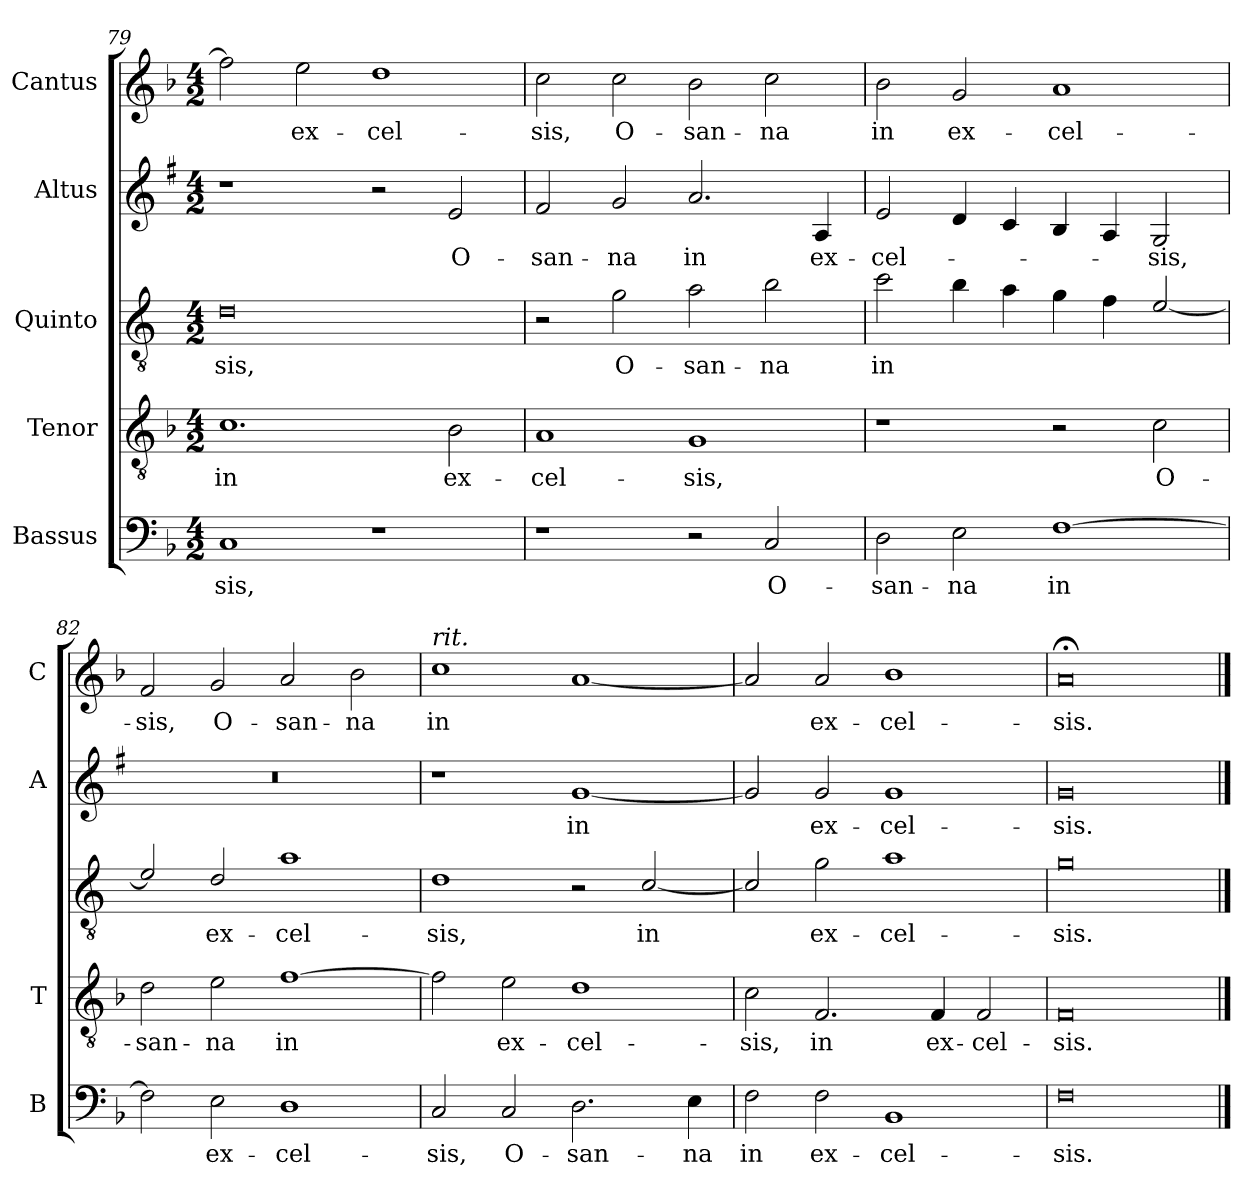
**kern	**text	**kern	**text	**kern	**text	**kern	**text	**kern	**text
*part5	*part5	*part4	*part4	*part3	*part3	*part2	*part2	*part1	*part1
*staff5	*staff5	*staff4	*staff4	*staff3	*staff3	*staff2	*staff2	*staff1	*staff1
*I"Bassus	*	*I"Tenor	*	*I"Quinto	*	*I"Altus	*	*I"Cantus	*
*I'B	*	*I'T	*	*	*	*I'A	*	*I'C	*
!!LO:LB:g=z
*clefF4	*	*clefGv2	*	*clefGv2	*	*clefG2	*	*clefG2	*
*	*	*	*	*ITrd4c7	*	*ITrd1c2	*	*	*
*k[b-]	*	*k[b-]	*	*k[b-]	*	*k[b-]	*	*k[b-]	*
*F:	*	*F:	*	*F:	*	*F:	*	*F:	*
*M4/2	*	*M4/2	*	*M4/2	*	*M4/2	*	*M4/2	*
=79	=79	=79	=79	=79	=79	=79	=79	=79	=79
!	!LO:LY:b	!	!LO:LY:b	!	!LO:LY:b	!	!	!	!
1C	-sis,	1.c	in	0G	-sis,	1r	.	2ff\]	.
!	!	!	!	!	!	!	!	!	!LO:LY:b
.	.	.	.	.	.	.	.	2ee\	ex-
!	!	!	!	!	!	!	!	!	!LO:LY:b
1r	.	.	.	.	.	2r	.	1dd	-cel-
!	!	!	!LO:LY:b	!	!	!	!LO:LY:b	!	!
.	.	2B-\	ex-	.	.	2d/	O-	.	.
=80	=80	=80	=80	=80	=80	=80	=80	=80	=80
!	!	!	!LO:LY:b	!	!	!	!LO:LY:b	!	!LO:LY:b
1r	.	1A	-cel-	2r	.	2e/	-san-	2cc\	-sis,
!	!	!	!	!	!LO:LY:b	!	!LO:LY:b	!	!LO:LY:b
.	.	.	.	2c\	O-	2f/	-na	2cc\	O-
!	!	!	!LO:LY:b	!	!LO:LY:b	!	!LO:LY:b	!	!LO:LY:b
2r	.	1G	-sis,	2d\	-san-	2.g/	in	2b-\	-san-
!	!LO:LY:b	!	!	!	!LO:LY:b	!	!	!	!LO:LY:b
2C/	O-	.	.	2e\	-na	.	.	2cc\	-na
!	!	!	!	!	!	!	!LO:LY:b	!	!
.	.	.	.	.	.	4G/	ex-	.	.
=81	=81	=81	=81	=81	=81	=81	=81	=81	=81
!	!LO:LY:b	!	!	!	!LO:LY:b	!	!LO:LY:b	!	!LO:LY:b
2D\	-san-	1r	.	2f\	in	2d/	-cel-	2b-\	in
!	!LO:LY:b	!	!	!	!	!	!	!	!LO:LY:b
2E\	-na	.	.	4e\	.	4c/	.	2g/	ex-
.	.	.	.	4d\	.	4B-/	.	.	.
!	!LO:LY:b	!	!	!	!	!	!	!	!LO:LY:b
[1F	in	2r	.	4c\	.	4A/	.	1a	-cel-
.	.	.	.	4B-\	.	4G/	.	.	.
!	!	!	!LO:LY:b	!	!	!	!LO:LY:b	!	!
.	.	2c\	O-	[2A/	.	2F/	-sis,	.	.
=82	=82	=82	=82	=82	=82	=82	=82	=82	=82
!	!	!	!LO:LY:b	!	!	!	!	!	!LO:LY:b
2F\]	.	2d\	-san-	2A/]	.	0r	.	2f/	-sis,
!	!LO:LY:b	!	!LO:LY:b	!	!LO:LY:b	!	!	!	!LO:LY:b
2E\	ex-	2e\	-na	2G/	ex-	.	.	2g/	O-
!	!LO:LY:b	!	!LO:LY:b	!	!LO:LY:b	!	!	!	!LO:LY:b
1D	-cel-	[1f	in	1d	-cel-	.	.	2a/	-san-
!	!	!	!	!	!	!	!	!	!LO:LY:b
.	.	.	.	.	.	.	.	2b-\	-na
=83	=83	=83	=83	=83	=83	=83	=83	=83	=83
!	!	!	!	!	!	!	!	!LO:TX:a:i:t=rit.	!
!	!LO:LY:b	!	!	!	!LO:LY:b	!	!	!	!LO:LY:b
2C/	-sis,	2f\]	.	1G	-sis,	1r	.	1cc	in
!	!LO:LY:b	!	!LO:LY:b	!	!	!	!	!	!
2C/	O-	2e\	ex-	.	.	.	.	.	.
!	!LO:LY:b	!	!LO:LY:b	!	!	!	!LO:LY:b	!	!
2.D\	-san-	1d	-cel-	2r	.	[1f	in	[1a	.
!	!	!	!	!	!LO:LY:b	!	!	!	!
.	.	.	.	[2F/	in	.	.	.	.
!	!LO:LY:b	!	!	!	!	!	!	!	!
4E\	-na	.	.	.	.	.	.	.	.
=84	=84	=84	=84	=84	=84	=84	=84	=84	=84
!	!LO:LY:b	!	!LO:LY:b	!	!	!	!	!	!
2F\	in	2c\	-sis,	2F/]	.	2f/]	.	2a/]	.
!	!LO:LY:b	!	!LO:LY:b	!	!LO:LY:b	!	!LO:LY:b	!	!LO:LY:b
2F\	ex-	2.F/	in	2c\	ex-	2f/	ex-	2a/	ex-
!	!LO:LY:b	!	!	!	!LO:LY:b	!	!LO:LY:b	!	!LO:LY:b
1BB-	-cel-	.	.	1d	-cel-	1f	-cel-	1b-	-cel-
!	!	!	!LO:LY:b	!	!	!	!	!	!
.	.	4F/	ex-	.	.	.	.	.	.
!	!	!	!LO:LY:b	!	!	!	!	!	!
.	.	2F/	-cel-	.	.	.	.	.	.
=85	=85	=85	=85	=85	=85	=85	=85	=85	=85
!	!LO:LY:b	!	!LO:LY:b	!	!LO:LY:b	!	!LO:LY:b	!	!LO:LY:b
0F	-sis.	0F	-sis.	0c	-sis.	0f	-sis.	0a;<	-sis.
==	==	==	==	==	==	==	==	==	==
*-	*-	*-	*-	*-	*-	*-	*-	*-	*-
